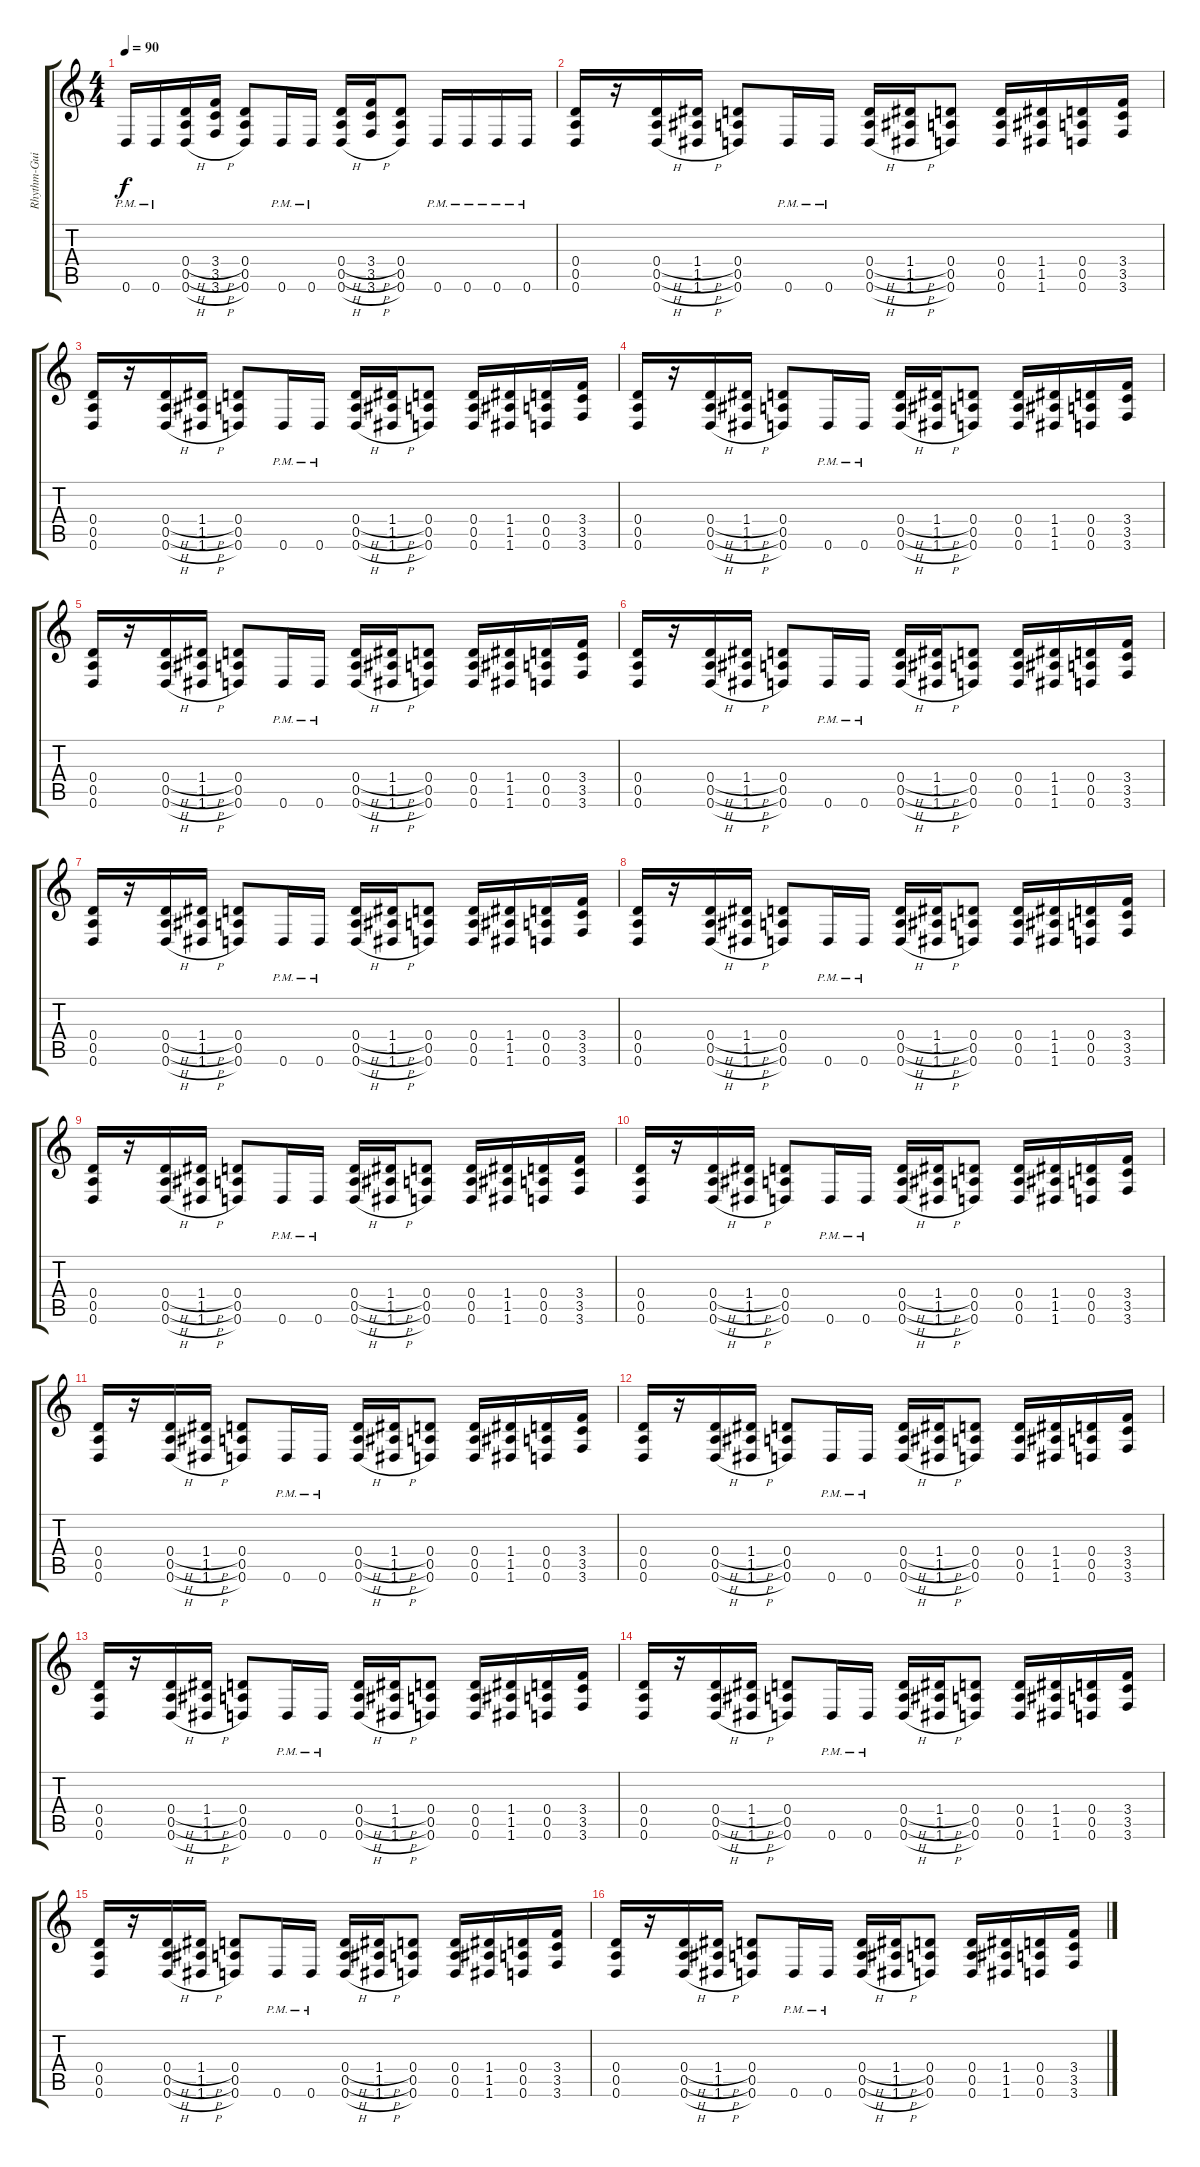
\track ("Rhythm-Guitar" "Rhythm-Gui") {instrument overdrivenguitar}
\staff {score tabs}
\tuning (E4 B3 G3 D3 A2 D2) {hide}
\ts (4 4)
\tempo 90
\clef g2
\ks c
0.6{pm}.16{dy f} 0.6{pm}.16 (0.4{h} 0.5{h} 0.6{h}).16 (3.4{h} 3.5{h} 3.6{h}).16 (0.4 0.5 0.6).8 0.6{pm}.16 0.6{pm}.16 (0.4{h} 0.5{h} 0.6{h}).16 (3.4{h} 3.5{h} 3.6{h}).16 (0.4 0.5 0.6).8 0.6{pm}.16 0.6{pm}.16 0.6{pm}.16 0.6{pm}.16 |
(0.4 0.5 0.6).16 r.16 (0.4{h} 0.5{h} 0.6{h}).16 (1.4{h} 1.5{h} 1.6{h}).16 (0.4 0.5 0.6).8 0.6{pm}.16 0.6{pm}.16 (0.4{h} 0.5{h} 0.6{h}).16 (1.4{h} 1.5{h} 1.6{h}).16 (0.4 0.5 0.6).8 (0.4 0.5 0.6).16 (1.4 1.5 1.6).16 (0.4 0.5 0.6).16 (3.4 3.5 3.6).16 |
(0.4 0.5 0.6).16 r.16 (0.4{h} 0.5{h} 0.6{h}).16 (1.4{h} 1.5{h} 1.6{h}).16 (0.4 0.5 0.6).8 0.6{pm}.16 0.6{pm}.16 (0.4{h} 0.5{h} 0.6{h}).16 (1.4{h} 1.5{h} 1.6{h}).16 (0.4 0.5 0.6).8 (0.4 0.5 0.6).16 (1.4 1.5 1.6).16 (0.4 0.5 0.6).16 (3.4 3.5 3.6).16 |
(0.4 0.5 0.6).16 r.16 (0.4{h} 0.5{h} 0.6{h}).16 (1.4{h} 1.5{h} 1.6{h}).16 (0.4 0.5 0.6).8 0.6{pm}.16 0.6{pm}.16 (0.4{h} 0.5{h} 0.6{h}).16 (1.4{h} 1.5{h} 1.6{h}).16 (0.4 0.5 0.6).8 (0.4 0.5 0.6).16 (1.4 1.5 1.6).16 (0.4 0.5 0.6).16 (3.4 3.5 3.6).16 |
(0.4 0.5 0.6).16 r.16 (0.4{h} 0.5{h} 0.6{h}).16 (1.4{h} 1.5{h} 1.6{h}).16 (0.4 0.5 0.6).8 0.6{pm}.16 0.6{pm}.16 (0.4{h} 0.5{h} 0.6{h}).16 (1.4{h} 1.5{h} 1.6{h}).16 (0.4 0.5 0.6).8 (0.4 0.5 0.6).16 (1.4 1.5 1.6).16 (0.4 0.5 0.6).16 (3.4 3.5 3.6).16 |
(0.4 0.5 0.6).16 r.16 (0.4{h} 0.5{h} 0.6{h}).16 (1.4{h} 1.5{h} 1.6{h}).16 (0.4 0.5 0.6).8 0.6{pm}.16 0.6{pm}.16 (0.4{h} 0.5{h} 0.6{h}).16 (1.4{h} 1.5{h} 1.6{h}).16 (0.4 0.5 0.6).8 (0.4 0.5 0.6).16 (1.4 1.5 1.6).16 (0.4 0.5 0.6).16 (3.4 3.5 3.6).16 |
(0.4 0.5 0.6).16 r.16 (0.4{h} 0.5{h} 0.6{h}).16 (1.4{h} 1.5{h} 1.6{h}).16 (0.4 0.5 0.6).8 0.6{pm}.16 0.6{pm}.16 (0.4{h} 0.5{h} 0.6{h}).16 (1.4{h} 1.5{h} 1.6{h}).16 (0.4 0.5 0.6).8 (0.4 0.5 0.6).16 (1.4 1.5 1.6).16 (0.4 0.5 0.6).16 (3.4 3.5 3.6).16 |
(0.4 0.5 0.6).16 r.16 (0.4{h} 0.5{h} 0.6{h}).16 (1.4{h} 1.5{h} 1.6{h}).16 (0.4 0.5 0.6).8 0.6{pm}.16 0.6{pm}.16 (0.4{h} 0.5{h} 0.6{h}).16 (1.4{h} 1.5{h} 1.6{h}).16 (0.4 0.5 0.6).8 (0.4 0.5 0.6).16 (1.4 1.5 1.6).16 (0.4 0.5 0.6).16 (3.4 3.5 3.6).16 |
(0.4 0.5 0.6).16 r.16 (0.4{h} 0.5{h} 0.6{h}).16 (1.4{h} 1.5{h} 1.6{h}).16 (0.4 0.5 0.6).8 0.6{pm}.16 0.6{pm}.16 (0.4{h} 0.5{h} 0.6{h}).16 (1.4{h} 1.5{h} 1.6{h}).16 (0.4 0.5 0.6).8 (0.4 0.5 0.6).16 (1.4 1.5 1.6).16 (0.4 0.5 0.6).16 (3.4 3.5 3.6).16 |
(0.4 0.5 0.6).16 r.16 (0.4{h} 0.5{h} 0.6{h}).16 (1.4{h} 1.5{h} 1.6{h}).16 (0.4 0.5 0.6).8 0.6{pm}.16 0.6{pm}.16 (0.4{h} 0.5{h} 0.6{h}).16 (1.4{h} 1.5{h} 1.6{h}).16 (0.4 0.5 0.6).8 (0.4 0.5 0.6).16 (1.4 1.5 1.6).16 (0.4 0.5 0.6).16 (3.4 3.5 3.6).16 |
(0.4 0.5 0.6).16 r.16 (0.4{h} 0.5{h} 0.6{h}).16 (1.4{h} 1.5{h} 1.6{h}).16 (0.4 0.5 0.6).8 0.6{pm}.16 0.6{pm}.16 (0.4{h} 0.5{h} 0.6{h}).16 (1.4{h} 1.5{h} 1.6{h}).16 (0.4 0.5 0.6).8 (0.4 0.5 0.6).16 (1.4 1.5 1.6).16 (0.4 0.5 0.6).16 (3.4 3.5 3.6).16 |
(0.4 0.5 0.6).16 r.16 (0.4{h} 0.5{h} 0.6{h}).16 (1.4{h} 1.5{h} 1.6{h}).16 (0.4 0.5 0.6).8 0.6{pm}.16 0.6{pm}.16 (0.4{h} 0.5{h} 0.6{h}).16 (1.4{h} 1.5{h} 1.6{h}).16 (0.4 0.5 0.6).8 (0.4 0.5 0.6).16 (1.4 1.5 1.6).16 (0.4 0.5 0.6).16 (3.4 3.5 3.6).16 |
(0.4 0.5 0.6).16 r.16 (0.4{h} 0.5{h} 0.6{h}).16 (1.4{h} 1.5{h} 1.6{h}).16 (0.4 0.5 0.6).8 0.6{pm}.16 0.6{pm}.16 (0.4{h} 0.5{h} 0.6{h}).16 (1.4{h} 1.5{h} 1.6{h}).16 (0.4 0.5 0.6).8 (0.4 0.5 0.6).16 (1.4 1.5 1.6).16 (0.4 0.5 0.6).16 (3.4 3.5 3.6).16 |
(0.4 0.5 0.6).16 r.16 (0.4{h} 0.5{h} 0.6{h}).16 (1.4{h} 1.5{h} 1.6{h}).16 (0.4 0.5 0.6).8 0.6{pm}.16 0.6{pm}.16 (0.4{h} 0.5{h} 0.6{h}).16 (1.4{h} 1.5{h} 1.6{h}).16 (0.4 0.5 0.6).8 (0.4 0.5 0.6).16 (1.4 1.5 1.6).16 (0.4 0.5 0.6).16 (3.4 3.5 3.6).16 |
(0.4 0.5 0.6).16 r.16 (0.4{h} 0.5{h} 0.6{h}).16 (1.4{h} 1.5{h} 1.6{h}).16 (0.4 0.5 0.6).8 0.6{pm}.16 0.6{pm}.16 (0.4{h} 0.5{h} 0.6{h}).16 (1.4{h} 1.5{h} 1.6{h}).16 (0.4 0.5 0.6).8 (0.4 0.5 0.6).16 (1.4 1.5 1.6).16 (0.4 0.5 0.6).16 (3.4 3.5 3.6).16 |
(0.4 0.5 0.6).16 r.16 (0.4{h} 0.5{h} 0.6{h}).16 (1.4{h} 1.5{h} 1.6{h}).16 (0.4 0.5 0.6).8 0.6{pm}.16 0.6{pm}.16 (0.4{h} 0.5{h} 0.6{h}).16 (1.4{h} 1.5{h} 1.6{h}).16 (0.4 0.5 0.6).8 (0.4 0.5 0.6).16 (1.4 1.5 1.6).16 (0.4 0.5 0.6).16 (3.4 3.5 3.6).16
